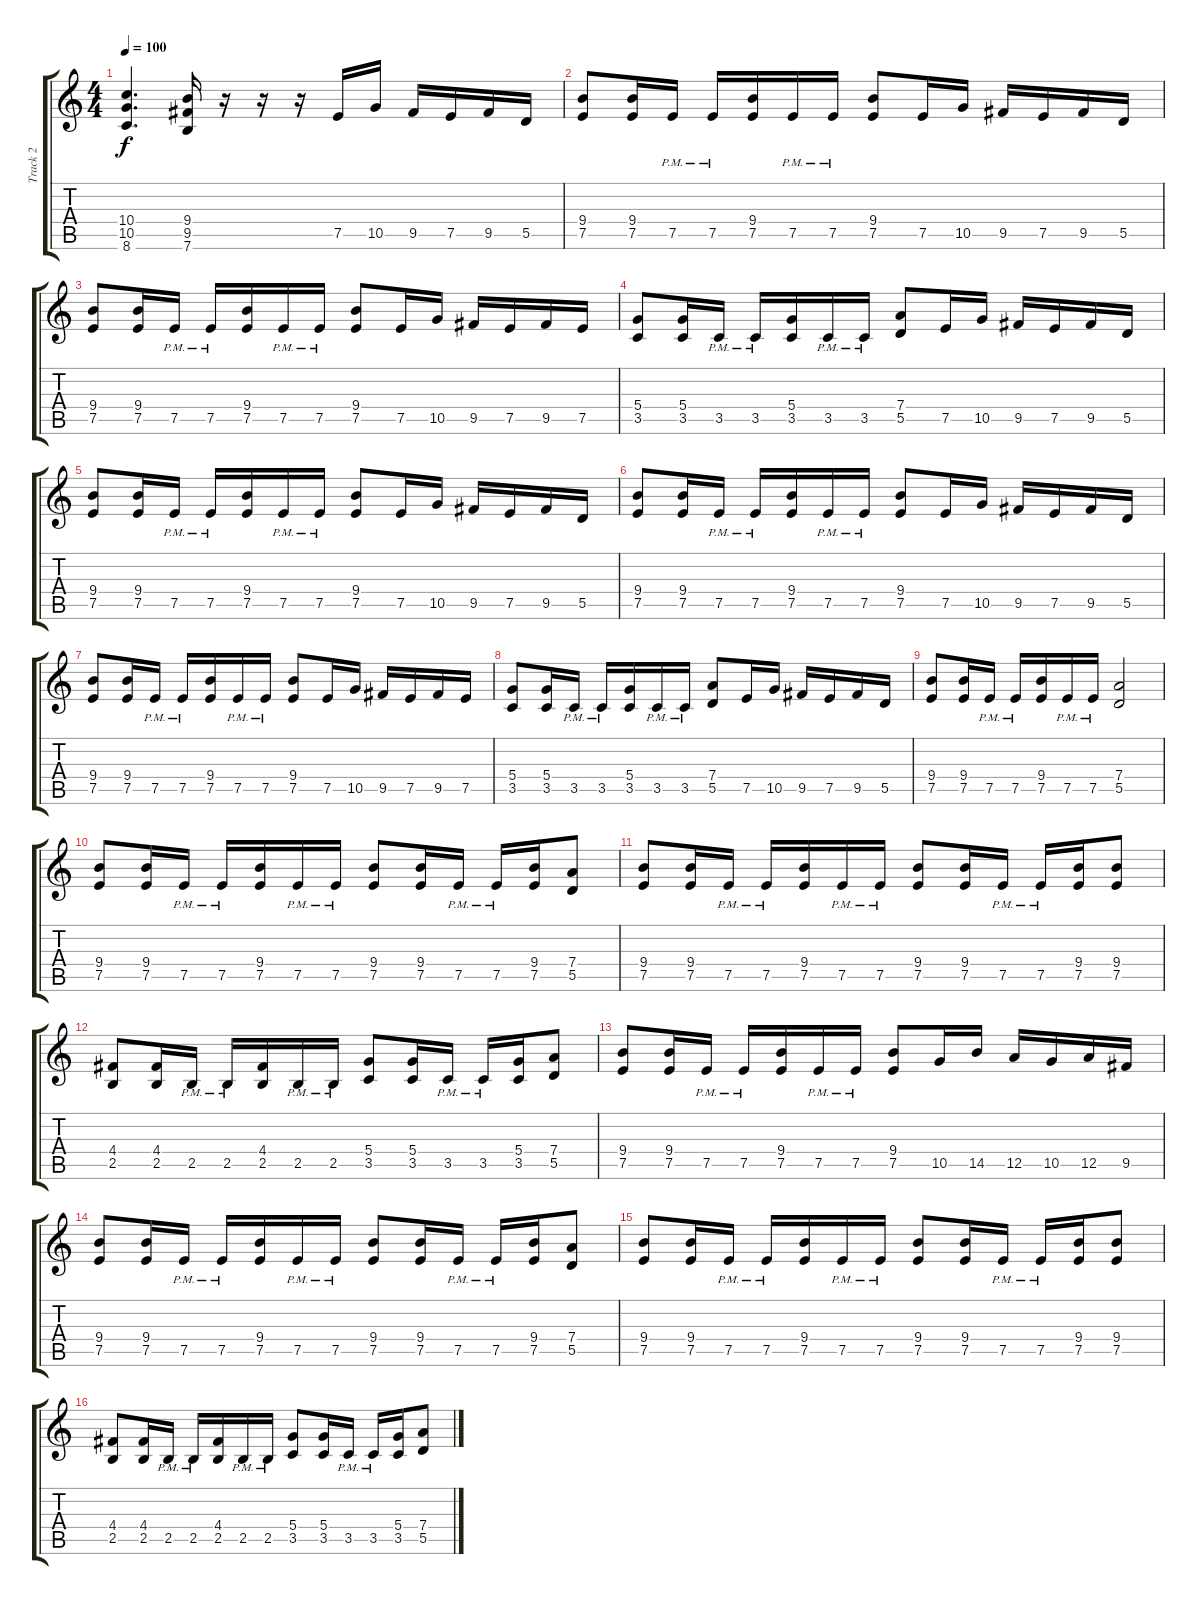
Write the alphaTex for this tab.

\track ("Track 2" "Track 2") {instrument distortionguitar}
\staff {score tabs}
\tuning (E4 B3 G3 D3 A2 E2) {hide}
\ts (4 4)
\tempo 100
\clef g2
\ks c
(10.4 10.5 8.6).4{d dy f} (9.4 9.5 7.6).16 r.16 r.16 r.16 7.5.16 10.5.16 9.5.16 7.5.16 9.5.16 5.5.16 |
(9.4 7.5).8 (9.4 7.5).16 7.5{pm}.16 7.5{pm}.16 (9.4 7.5).16 7.5{pm}.16 7.5{pm}.16 (9.4 7.5).8 7.5.16 10.5.16 9.5.16 7.5.16 9.5.16 5.5.16 |
(9.4 7.5).8 (9.4 7.5).16 7.5{pm}.16 7.5{pm}.16 (9.4 7.5).16 7.5{pm}.16 7.5{pm}.16 (9.4 7.5).8 7.5.16 10.5.16 9.5.16 7.5.16 9.5.16 7.5.16 |
(5.4 3.5).8 (5.4 3.5).16 3.5{pm}.16 3.5{pm}.16 (5.4 3.5).16 3.5{pm}.16 3.5{pm}.16 (7.4 5.5).8 7.5.16 10.5.16 9.5.16 7.5.16 9.5.16 5.5.16 |
(9.4 7.5).8 (9.4 7.5).16 7.5{pm}.16 7.5{pm}.16 (9.4 7.5).16 7.5{pm}.16 7.5{pm}.16 (9.4 7.5).8 7.5.16 10.5.16 9.5.16 7.5.16 9.5.16 5.5.16 |
(9.4 7.5).8 (9.4 7.5).16 7.5{pm}.16 7.5{pm}.16 (9.4 7.5).16 7.5{pm}.16 7.5{pm}.16 (9.4 7.5).8 7.5.16 10.5.16 9.5.16 7.5.16 9.5.16 5.5.16 |
(9.4 7.5).8 (9.4 7.5).16 7.5{pm}.16 7.5{pm}.16 (9.4 7.5).16 7.5{pm}.16 7.5{pm}.16 (9.4 7.5).8 7.5.16 10.5.16 9.5.16 7.5.16 9.5.16 7.5.16 |
(5.4 3.5).8 (5.4 3.5).16 3.5{pm}.16 3.5{pm}.16 (5.4 3.5).16 3.5{pm}.16 3.5{pm}.16 (7.4 5.5).8 7.5.16 10.5.16 9.5.16 7.5.16 9.5.16 5.5.16 |
(9.4 7.5).8 (9.4 7.5).16 7.5{pm}.16 7.5{pm}.16 (9.4 7.5).16 7.5{pm}.16 7.5{pm}.16 (7.4 5.5).2 |
(9.4 7.5).8 (9.4 7.5).16 7.5{pm}.16 7.5{pm}.16 (9.4 7.5).16 7.5{pm}.16 7.5{pm}.16 (9.4 7.5).8 (9.4 7.5).16 7.5{pm}.16 7.5{pm}.16 (9.4 7.5).16 (7.4 5.5).8 |
(9.4 7.5).8 (9.4 7.5).16 7.5{pm}.16 7.5{pm}.16 (9.4 7.5).16 7.5{pm}.16 7.5{pm}.16 (9.4 7.5).8 (9.4 7.5).16 7.5{pm}.16 7.5{pm}.16 (9.4 7.5).16 (9.4 7.5).8 |
(4.4 2.5).8 (4.4 2.5).16 2.5{pm}.16 2.5{pm}.16 (4.4 2.5).16 2.5{pm}.16 2.5{pm}.16 (5.4 3.5).8 (5.4 3.5).16 3.5{pm}.16 3.5{pm}.16 (5.4 3.5).16 (7.4 5.5).8 |
(9.4 7.5).8 (9.4 7.5).16 7.5{pm}.16 7.5{pm}.16 (9.4 7.5).16 7.5{pm}.16 7.5{pm}.16 (9.4 7.5).8 10.5.16 14.5.16 12.5.16 10.5.16 12.5.16 9.5.16 |
(9.4 7.5).8 (9.4 7.5).16 7.5{pm}.16 7.5{pm}.16 (9.4 7.5).16 7.5{pm}.16 7.5{pm}.16 (9.4 7.5).8 (9.4 7.5).16 7.5{pm}.16 7.5{pm}.16 (9.4 7.5).16 (7.4 5.5).8 |
(9.4 7.5).8 (9.4 7.5).16 7.5{pm}.16 7.5{pm}.16 (9.4 7.5).16 7.5{pm}.16 7.5{pm}.16 (9.4 7.5).8 (9.4 7.5).16 7.5{pm}.16 7.5{pm}.16 (9.4 7.5).16 (9.4 7.5).8 |
(4.4 2.5).8 (4.4 2.5).16 2.5{pm}.16 2.5{pm}.16 (4.4 2.5).16 2.5{pm}.16 2.5{pm}.16 (5.4 3.5).8 (5.4 3.5).16 3.5{pm}.16 3.5{pm}.16 (5.4 3.5).16 (7.4 5.5).8
